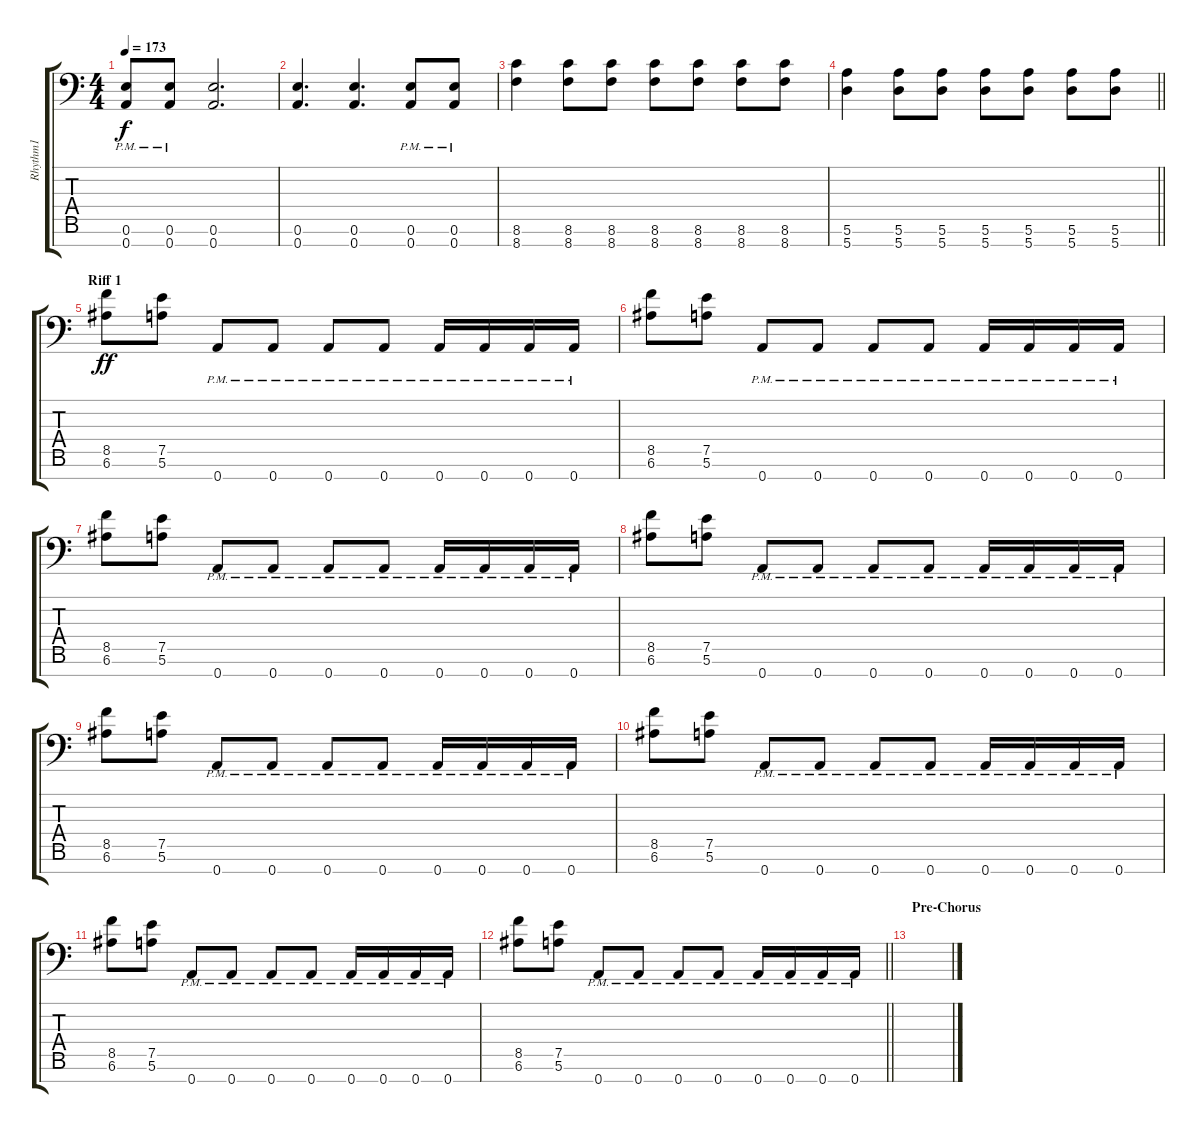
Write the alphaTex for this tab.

\track ("Rhythm1" "Rhythm1") {instrument distortionguitar}
\staff {score tabs}
\tuning (E4 B3 G3 D3 A2 E2 A1) {hide}
\ts (4 4)
\tempo 173
\clef f4
\ks c
(0.6{pm} 0.7{pm}).8{dy f} (0.6{pm} 0.7{pm}).8 (0.6 0.7).2{d} |
(0.6 0.7).4{d} (0.6 0.7).4{d} (0.6{pm} 0.7{pm}).8 (0.6{pm} 0.7{pm}).8 |
(8.6 8.7).4 (8.6 8.7).8 (8.6 8.7).8 (8.6 8.7).8 (8.6 8.7).8 (8.6 8.7).8 (8.6 8.7).8 |
\barLineRight lightlight
(5.6 5.7).4 (5.6 5.7).8 (5.6 5.7).8 (5.6 5.7).8 (5.6 5.7).8 (5.6 5.7).8 (5.6 5.7).8 |
\section ("" "Riff 1")
(8.5 6.6).8{dy ff} (7.5 5.6).8 0.7{pm}.8 0.7{pm}.8 0.7{pm}.8 0.7{pm}.8 0.7{pm}.16 0.7{pm}.16 0.7{pm}.16 0.7{pm}.16 |
(8.5 6.6).8 (7.5 5.6).8 0.7{pm}.8 0.7{pm}.8 0.7{pm}.8 0.7{pm}.8 0.7{pm}.16 0.7{pm}.16 0.7{pm}.16 0.7{pm}.16 |
(8.5 6.6).8 (7.5 5.6).8 0.7{pm}.8 0.7{pm}.8 0.7{pm}.8 0.7{pm}.8 0.7{pm}.16 0.7{pm}.16 0.7{pm}.16 0.7{pm}.16 |
(8.5 6.6).8 (7.5 5.6).8 0.7{pm}.8 0.7{pm}.8 0.7{pm}.8 0.7{pm}.8 0.7{pm}.16 0.7{pm}.16 0.7{pm}.16 0.7{pm}.16 |
(8.5 6.6).8 (7.5 5.6).8 0.7{pm}.8 0.7{pm}.8 0.7{pm}.8 0.7{pm}.8 0.7{pm}.16 0.7{pm}.16 0.7{pm}.16 0.7{pm}.16 |
(8.5 6.6).8 (7.5 5.6).8 0.7{pm}.8 0.7{pm}.8 0.7{pm}.8 0.7{pm}.8 0.7{pm}.16 0.7{pm}.16 0.7{pm}.16 0.7{pm}.16 |
(8.5 6.6).8 (7.5 5.6).8 0.7{pm}.8 0.7{pm}.8 0.7{pm}.8 0.7{pm}.8 0.7{pm}.16 0.7{pm}.16 0.7{pm}.16 0.7{pm}.16 |
\barLineRight lightlight
(8.5 6.6).8 (7.5 5.6).8 0.7{pm}.8 0.7{pm}.8 0.7{pm}.8 0.7{pm}.8 0.7{pm}.16 0.7{pm}.16 0.7{pm}.16 0.7{pm}.16 |
\section ("" "Pre-Chorus")
